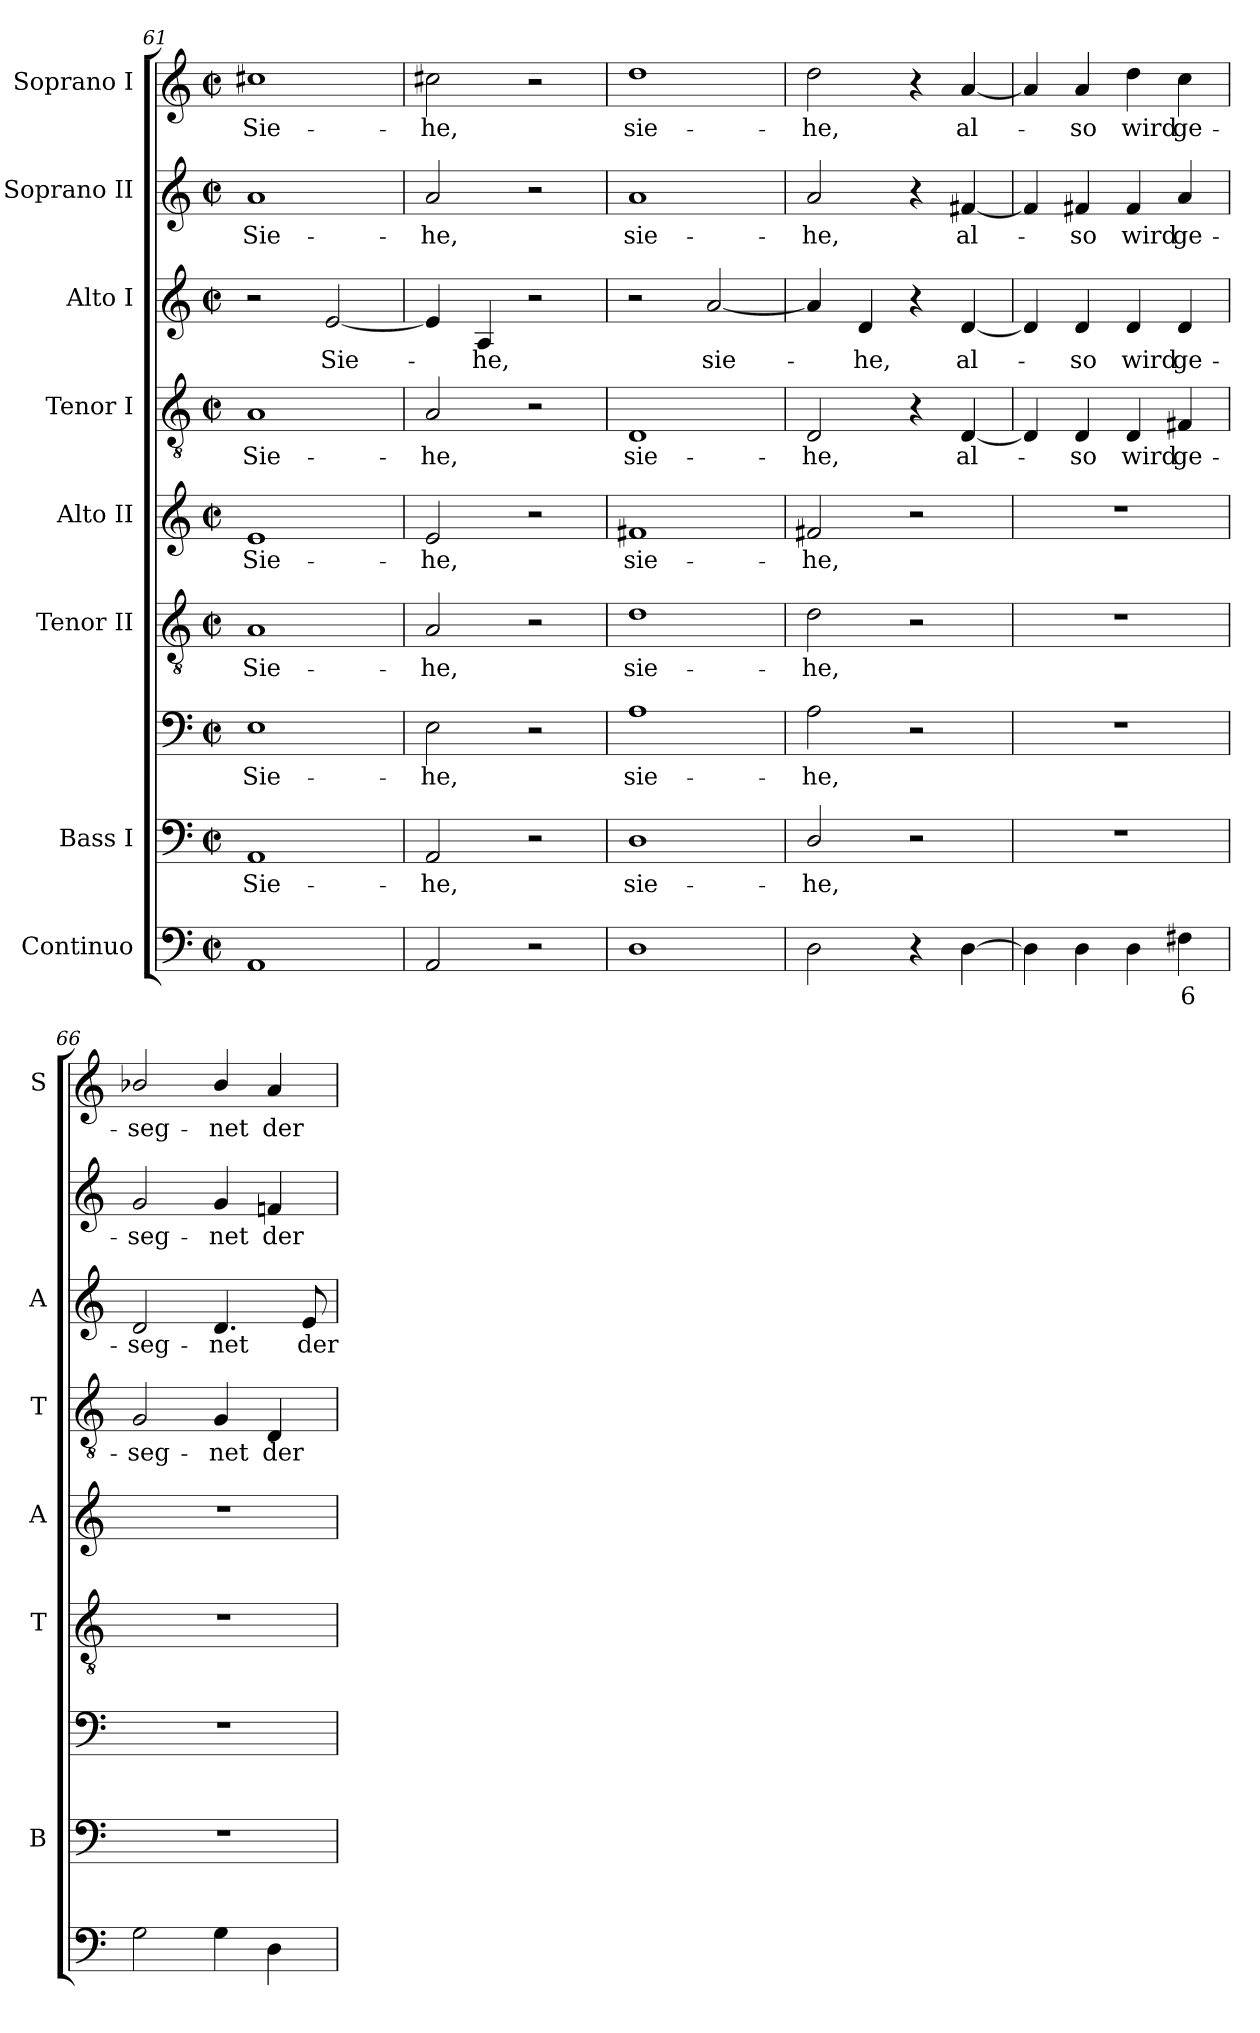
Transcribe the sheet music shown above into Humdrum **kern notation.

**kern	**text	**kern	**text	**kern	**text	**kern	**text	**kern	**text	**kern	**text	**kern	**text	**kern	**text	**kern	**text
*part8	*part8	*part7	*part7	*part7	*part7	*part6	*part6	*part5	*part5	*part4	*part4	*part3	*part3	*part2	*part2	*part1	*part1
*staff9	*staff9	*staff8	*staff8	*staff7	*staff7	*staff6	*staff6	*staff5	*staff5	*staff4	*staff4	*staff3	*staff3	*staff2	*staff2	*staff1	*staff1
*I"Continuo	*	*I"Bass I	*	*	*	*I"Tenor II	*	*I"Alto II	*	*I"Tenor I	*	*I"Alto I	*	*I"Soprano II	*	*I"Soprano I	*
*	*	*I'B	*	*	*	*I'T	*	*I'A	*	*I'T	*	*I'A	*	*	*	*I'S	*
*clefF4	*	*clefF4	*	*clefF4	*	*clefGv2	*	*clefG2	*	*clefGv2	*	*clefG2	*	*clefG2	*	*clefG2	*
*k[]	*	*k[]	*	*k[]	*	*k[]	*	*k[]	*	*k[]	*	*k[]	*	*k[]	*	*k[]	*
*C:	*	*C:	*	*C:	*	*C:	*	*C:	*	*C:	*	*C:	*	*C:	*	*C:	*
*M2/2	*	*M2/2	*	*M2/2	*	*M2/2	*	*M2/2	*	*M2/2	*	*M2/2	*	*M2/2	*	*M2/2	*
*met(c|)	*	*met(c|)	*	*met(c|)	*	*met(c|)	*	*met(c|)	*	*met(c|)	*	*met(c|)	*	*met(c|)	*	*met(c|)	*
=61	=61	=61	=61	=61	=61	=61	=61	=61	=61	=61	=61	=61	=61	=61	=61	=61	=61
!	!	!	!LO:LY:b	!	!LO:LY:b	!	!LO:LY:b	!	!LO:LY:b	!	!LO:LY:b	!	!	!	!LO:LY:b	!	!LO:LY:b
1AA	.	1AA	-Sie-	1E	Sie-	1A	Sie-	1e	Sie-	1A	Sie-	2r	.	1a	Sie-	1cc#X	Sie-
!	!	!	!	!	!	!	!	!	!	!	!	!	!LO:LY:b	!	!	!	!
.	.	.	.	.	.	.	.	.	.	.	.	[2e	Sie-	.	.	.	.
=62	=62	=62	=62	=62	=62	=62	=62	=62	=62	=62	=62	=62	=62	=62	=62	=62	=62
!	!	!	!LO:LY:b	!	!LO:LY:b	!	!LO:LY:b	!	!LO:LY:b	!	!LO:LY:b	!	!	!	!LO:LY:b	!	!LO:LY:b
2AA	.	2AA	he,	2E	-he,	2A	-he,	2e	-he,	2A	-he,	4e]	.	2a	-he,	2cc#X	-he,
!	!	!	!	!	!	!	!	!	!	!	!	!	!LO:LY:b	!	!	!	!
.	.	.	.	.	.	.	.	.	.	.	.	4A	he,	.	.	.	.
2r	.	2r	.	2r	.	2r	.	2r	.	2r	.	2r	.	2r	.	2r	.
=63	=63	=63	=63	=63	=63	=63	=63	=63	=63	=63	=63	=63	=63	=63	=63	=63	=63
!	!	!	!LO:LY:b	!	!LO:LY:b	!	!LO:LY:b	!	!LO:LY:b	!	!LO:LY:b	!	!	!	!LO:LY:b	!	!LO:LY:b
1D	.	1D	-sie-	1A	sie-	1d	sie-	1f#X	sie-	1D	sie-	2r	.	1a	sie-	1dd	sie-
!	!	!	!	!	!	!	!	!	!	!	!	!	!LO:LY:b	!	!	!	!
.	.	.	.	.	.	.	.	.	.	.	.	[2a	sie-	.	.	.	.
=64	=64	=64	=64	=64	=64	=64	=64	=64	=64	=64	=64	=64	=64	=64	=64	=64	=64
!	!	!	!LO:LY:b	!	!LO:LY:b	!	!LO:LY:b	!	!LO:LY:b	!	!LO:LY:b	!	!	!	!LO:LY:b	!	!LO:LY:b
2D	.	2D/	he,	2A	-he,	2d	-he,	2f#X	-he,	2D	-he,	4a]	.	2a	-he,	2dd	-he,
!	!	!	!	!	!	!	!	!	!	!	!	!	!LO:LY:b	!	!	!	!
.	.	.	.	.	.	.	.	.	.	.	.	4d	he,	.	.	.	.
4r	.	2r	.	2r	.	2r	.	2r	.	4r	.	4r	.	4r	.	4r	.
!	!	!	!	!	!	!	!	!	!	!	!LO:LY:b	!	!LO:LY:b	!	!LO:LY:b	!	!LO:LY:b
[4D	.	.	.	.	.	.	.	.	.	[4D	al-	[4d	al-	[4f#X	al-	[4a	al-
=65	=65	=65	=65	=65	=65	=65	=65	=65	=65	=65	=65	=65	=65	=65	=65	=65	=65
4D]	.	1r	.	1r	.	1r	.	1r	.	4D]	.	4d]	.	4f#]	.	4a]	.
!	!	!	!	!	!	!	!	!	!	!	!LO:LY:b	!	!LO:LY:b	!	!LO:LY:b	!	!LO:LY:b
4D	.	.	.	.	.	.	.	.	.	4D	so	4d	so	4f#	so	4a	so
!	!	!	!	!	!	!	!	!	!	!	!LO:LY:b	!	!LO:LY:b	!	!LO:LY:b	!	!LO:LY:b
4D	.	.	.	.	.	.	.	.	.	4D	wird	4d	wird	4f#	wird	4dd	wird
!	!LO:LY:b	!	!	!	!	!	!	!	!	!	!LO:LY:b	!	!LO:LY:b	!	!LO:LY:b	!	!LO:LY:b
4F#X	6	.	.	.	.	.	.	.	.	4F#X	ge-	4d	ge-	4a	ge-	4cc	ge-
=66	=66	=66	=66	=66	=66	=66	=66	=66	=66	=66	=66	=66	=66	=66	=66	=66	=66
!	!	!	!	!	!	!	!	!	!	!	!LO:LY:b	!	!LO:LY:b	!	!LO:LY:b	!	!LO:LY:b
2G	.	1r	.	1r	.	1r	.	1r	.	2G	-seg-	2d	-seg-	2g	-seg-	2b-X/	-seg-
!	!	!	!	!	!	!	!	!	!	!	!LO:LY:b	!	!LO:LY:b	!	!LO:LY:b	!	!LO:LY:b
4G	.	.	.	.	.	.	.	.	.	4G	-net	4.d	-net	4g	-net	4b-/	-net
!	!	!	!	!	!	!	!	!	!	!	!LO:LY:b	!	!	!	!LO:LY:b	!	!LO:LY:b
4D	.	.	.	.	.	.	.	.	.	4D	der	.	.	4fn	der	4a	der
!	!	!	!	!	!	!	!	!	!	!	!	!	!LO:LY:b	!	!	!	!
.	.	.	.	.	.	.	.	.	.	.	.	8e	der	.	.	.	.
=	=	=	=	=	=	=	=	=	=	=	=	=	=	=	=	=	=
*-	*-	*-	*-	*-	*-	*-	*-	*-	*-	*-	*-	*-	*-	*-	*-	*-	*-
